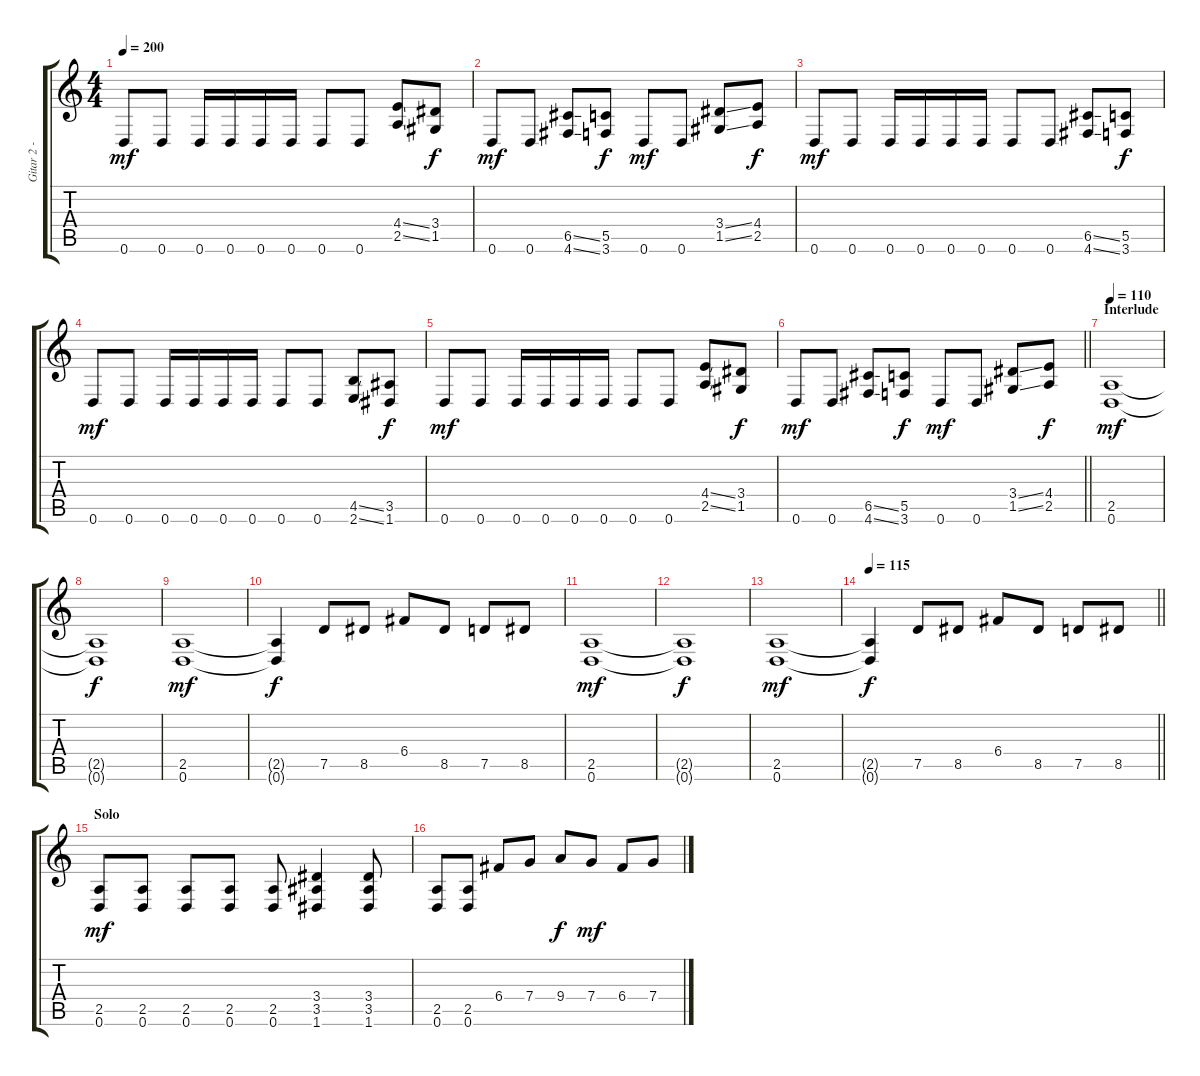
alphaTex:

\track ("Gitar 2 - Taner" "Gitar 2 - ") {instrument distortionguitar}
\staff {score tabs}
\tuning (D4 A3 F3 C3 G2 D2) {hide}
\ts (4 4)
\tempo 200
\clef g2
\ks c
0.6.8{dy mf} 0.6.8 0.6.16 0.6.16 0.6.16 0.6.16 0.6.8 0.6.8 (4.4{ss} 2.5{ss}).8 (3.4 1.5).8{dy f} |
0.6.8{dy mf} 0.6.8 (6.5{ss} 4.6{ss}).8 (5.5 3.6).8{dy f} 0.6.8{dy mf} 0.6.8 (3.4{ss} 1.5{ss}).8 (4.4 2.5).8{dy f} |
0.6.8{dy mf} 0.6.8 0.6.16 0.6.16 0.6.16 0.6.16 0.6.8 0.6.8 (6.5{ss} 4.6{ss}).8 (5.5 3.6).8{dy f} |
0.6.8{dy mf} 0.6.8 0.6.16 0.6.16 0.6.16 0.6.16 0.6.8 0.6.8 (4.5{ss} 2.6{ss}).8 (3.5 1.6).8{dy f} |
0.6.8{dy mf} 0.6.8 0.6.16 0.6.16 0.6.16 0.6.16 0.6.8 0.6.8 (4.4{ss} 2.5{ss}).8 (3.4 1.5).8{dy f} |
\barLineRight lightlight
0.6.8{dy mf} 0.6.8 (6.5{ss} 4.6{ss}).8 (5.5 3.6).8{dy f} 0.6.8{dy mf} 0.6.8 (3.4{ss} 1.5{ss}).8 (4.4 2.5).8{dy f} |
\section ("" "Interlude")
\tempo 110
(2.5 0.6).1{dy mf} |
(2.5{t} 0.6{t}).1{dy f} |
(2.5 0.6).1{dy mf} |
(2.5{t} 0.6{t}).4{dy f} 7.5.8 8.5.8 6.4.8 8.5.8 7.5.8 8.5.8 |
(2.5 0.6).1{dy mf} |
(2.5{t} 0.6{t}).1{dy f} |
(2.5 0.6).1{dy mf} |
\tempo 115
\barLineRight lightlight
(2.5{t} 0.6{t}).4{dy f} 7.5.8 8.5.8 6.4.8 8.5.8 7.5.8 8.5.8 |
\section ("" "Solo")
(2.5 0.6).8{dy mf} (2.5 0.6).8 (2.5 0.6).8 (2.5 0.6).8 (2.5 0.6).8 (3.4 3.5 1.6).4 (3.4 3.5 1.6).8 |
(2.5 0.6).8 (2.5 0.6).8 6.4.8 7.4.8 9.4.8{dy f} 7.4.8{dy mf} 6.4.8 7.4.8
